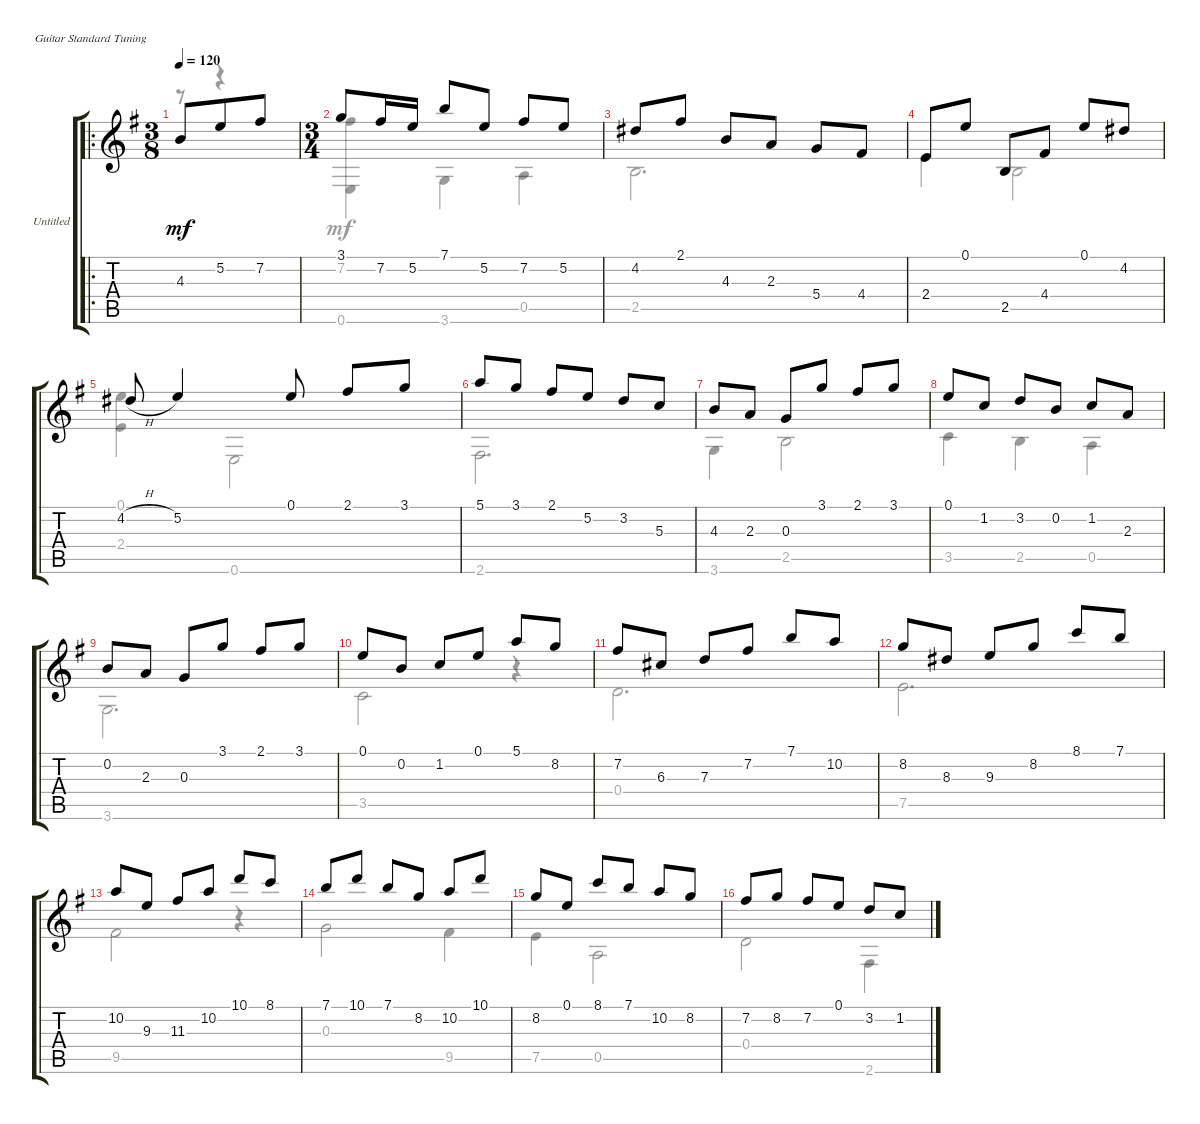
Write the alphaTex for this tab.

\bracketExtendMode groupsimilarinstruments
\firstSystemTrackNameOrientation horizontal
\otherSystemsTrackNameOrientation horizontal
\track ("Untitled" "Untitled") {instrument acousticguitarnylon}
\staff {score tabs}
\tuning (E4 B3 G3 D3 A2 E2)
\voice
\ro
\ts (3 8)
\tempo 120
\clef g2
\ks eminor
4.3.8{dy mf instrument acousticguitarnylon} 5.2.8 7.2.8 |
\ts (3 4)
3.1.8 7.2.16 5.2.16 7.1.8 5.2.8 7.2.8 5.2.8 |
4.2.8 2.1.8 4.3.8 2.3.8 5.4.8 4.4.8 |
2.4.8 0.1.8 2.5.8 4.4.8 0.1.8 4.2.8 |
4.2{h}.8 5.2.4 0.1.8 2.1.8 3.1.8 |
5.1.8 3.1.8 2.1.8 5.2.8 3.2.8 5.3.8 |
4.3.8 2.3.8 0.3.8 3.1.8 2.1.8 3.1.8 |
0.1.8 1.2.8 3.2.8 0.2.8 1.2.8 2.3.8 |
0.2.8 2.3.8 0.3.8 3.1.8 2.1.8 3.1.8 |
0.1.8 0.2.8 1.2.8 0.1.8 5.1.8 8.2.8 |
7.2.8 6.3.8 7.3.8 7.2.8 7.1.8 10.2.8 |
8.2.8 8.3.8 9.3.8 8.2.8 8.1.8 7.1.8 |
10.2.8 9.3.8 11.3.8 10.2.8 10.1.8 8.1.8 |
7.1.8 10.1.8 7.1.8 8.2.8 10.2.8 10.1.8 |
8.2.8 0.1.8 8.1.8 7.1.8 10.2.8 8.2.8 |
7.2.8 8.2.8 7.2.8 0.1.8 3.2.8 1.2.8
\voice
\clef g2
\ottava regular
\simile none
\ks eminor
r.8{dy mf} r.4 |
(7.2 0.6).4 3.6.4 0.5.4 |
2.5.2{d} |
2.4.4 2.5.2 |
(0.1 2.4).4 0.6.2 |
2.6.2{d} |
3.6.4 2.5.2 |
3.5.4 2.5.4 0.5.4 |
3.6.2{d} |
3.5.2 r.4 |
0.4.2{d} |
7.5.2{d} |
9.5.2 r.4 |
0.3.2 9.5.4 |
7.5.4 0.5.2 |
0.4.2 2.6.4
